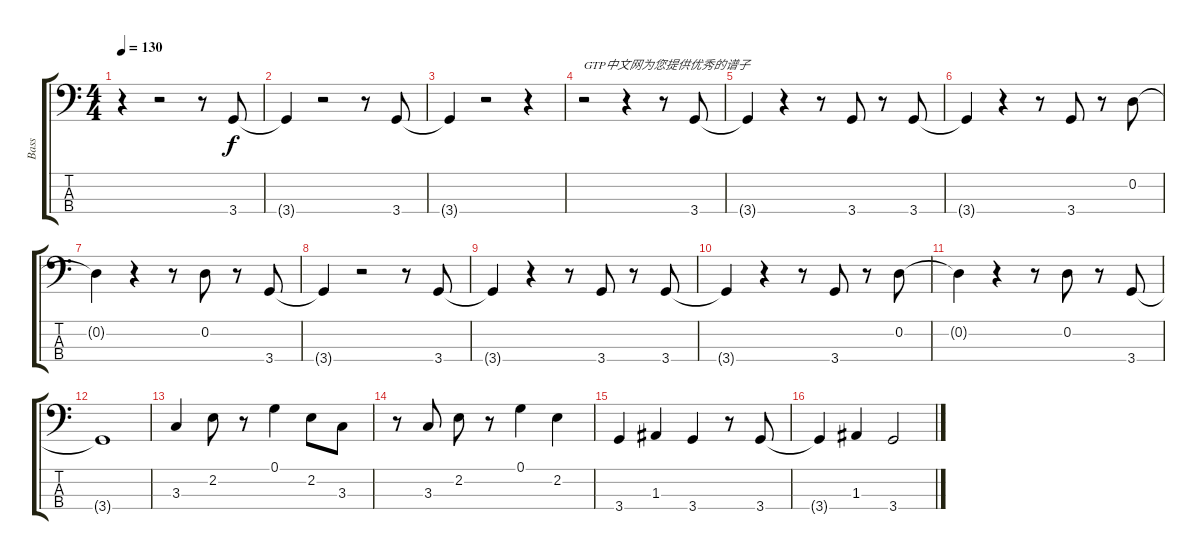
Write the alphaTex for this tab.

\track ("Bass" "Bass") {instrument electricbasspick}
\staff {score tabs}
\tuning (G2 D2 A1 E1) {hide}
\ts (4 4)
\tempo 130
\clef f4
\ks c
r.4{dy f instrument electricbasspick} r.2 r.8 3.4.8 |
3.4{t}.4 r.2 r.8 3.4.8 |
3.4{t}.4 r.2 r.4 |
r.2{txt "GTP中文网为您提供优秀的谱子"} r.4 r.8 3.4.8 |
3.4{t}.4 r.4 r.8 3.4.8 r.8 3.4.8 |
3.4{t}.4 r.4 r.8 3.4.8 r.8 0.2.8 |
0.2{t}.4 r.4 r.8 0.2.8 r.8 3.4.8 |
3.4{t}.4 r.2 r.8 3.4.8 |
3.4{t}.4 r.4 r.8 3.4.8 r.8 3.4.8 |
3.4{t}.4 r.4 r.8 3.4.8 r.8 0.2.8 |
0.2{t}.4 r.4 r.8 0.2.8 r.8 3.4.8 |
3.4{t}.1 |
3.3.4 2.2.8 r.8 0.1.4 2.2.8 3.3.8 |
r.8 3.3.8 2.2.8 r.8 0.1.4 2.2.4 |
3.4.4 1.3.4 3.4.4 r.8 3.4.8 |
3.4{t}.4 1.3.4 3.4.2
